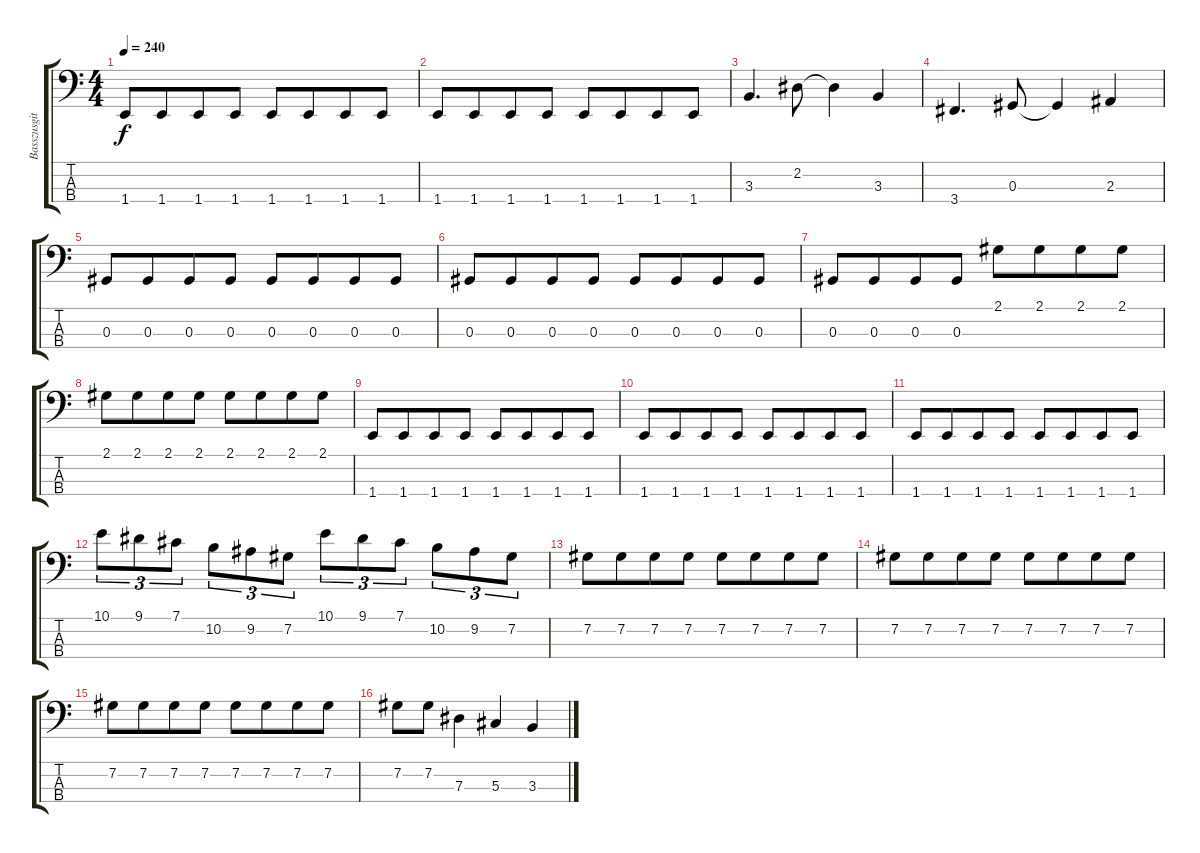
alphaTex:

\track ("Basszusgitár (Yngwie Malmsteen)" "Basszusgit") {instrument electricbassfinger}
\staff {score tabs}
\tuning (Gb2 Db2 Ab1 Eb1) {hide}
\ts (4 4)
\tempo 240
\clef f4
\ks c
1.4.8{dy f} 1.4.8{beam merge} 1.4.8 1.4.8 1.4.8 1.4.8{beam merge} 1.4.8 1.4.8 |
1.4.8 1.4.8{beam merge} 1.4.8 1.4.8 1.4.8 1.4.8{beam merge} 1.4.8 1.4.8 |
3.3.4{d} 2.2.8 2.2{t}.4 3.3.4 |
3.4.4{d} 0.3.8 0.3{t}.4 2.3.4 |
0.3.8 0.3.8{beam merge} 0.3.8 0.3.8 0.3.8 0.3.8{beam merge} 0.3.8 0.3.8 |
0.3.8 0.3.8{beam merge} 0.3.8 0.3.8 0.3.8 0.3.8{beam merge} 0.3.8 0.3.8 |
0.3.8 0.3.8{beam merge} 0.3.8 0.3.8 2.1.8 2.1.8{beam merge} 2.1.8 2.1.8 |
2.1.8 2.1.8{beam merge} 2.1.8 2.1.8 2.1.8 2.1.8{beam merge} 2.1.8 2.1.8 |
1.4.8 1.4.8{beam merge} 1.4.8 1.4.8 1.4.8 1.4.8{beam merge} 1.4.8 1.4.8 |
1.4.8 1.4.8{beam merge} 1.4.8 1.4.8 1.4.8 1.4.8{beam merge} 1.4.8 1.4.8 |
1.4.8 1.4.8{beam merge} 1.4.8 1.4.8 1.4.8 1.4.8{beam merge} 1.4.8 1.4.8 |
10.1.8{tu (3 2)} 9.1.8{tu (3 2)} 7.1.8{tu (3 2)} 10.2.8{tu (3 2)} 9.2.8{tu (3 2)} 7.2.8{tu (3 2)} 10.1.8{tu (3 2)} 9.1.8{tu (3 2)} 7.1.8{tu (3 2)} 10.2.8{tu (3 2)} 9.2.8{tu (3 2)} 7.2.8{tu (3 2)} |
7.2.8 7.2.8{beam merge} 7.2.8 7.2.8 7.2.8 7.2.8{beam merge} 7.2.8 7.2.8 |
7.2.8 7.2.8{beam merge} 7.2.8 7.2.8 7.2.8 7.2.8{beam merge} 7.2.8 7.2.8 |
7.2.8 7.2.8{beam merge} 7.2.8 7.2.8 7.2.8 7.2.8{beam merge} 7.2.8 7.2.8 |
7.2.8 7.2.8 7.3.4 5.3.4 3.3.4
